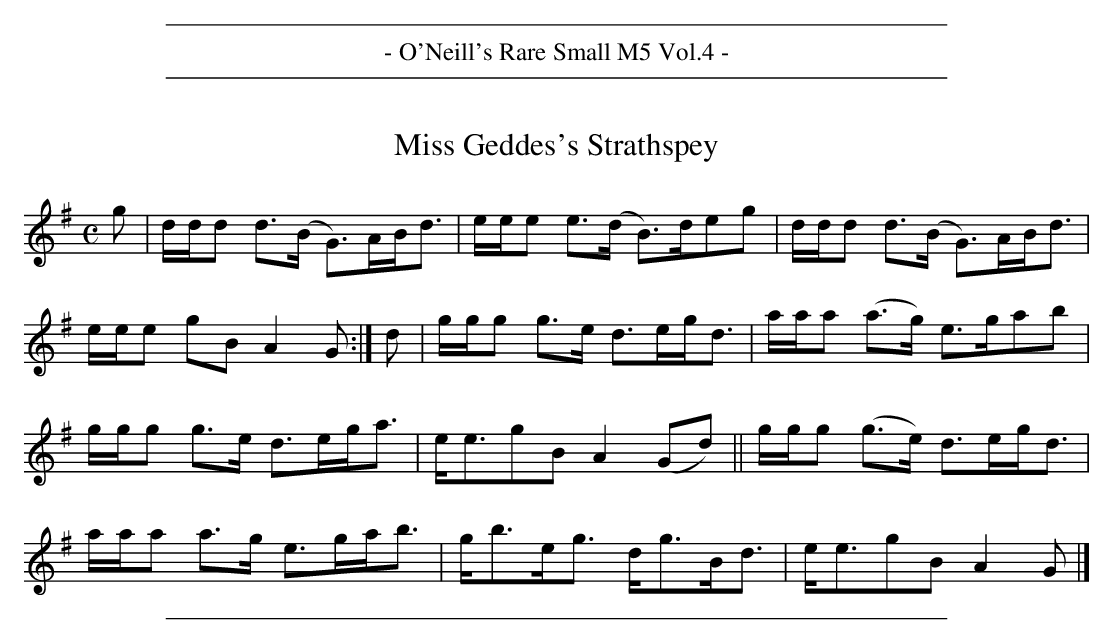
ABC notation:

X:1
T: Miss Geddes's Strathspey
M: C
L: 1/8
K: G
g |\
d/d/d d>(B G)>AB<d | e/e/e e>(d B)>deg |\
d/d/d d>(B G)>AB<d | e/e/e gB A2G :|\
d |\
g/g/g g>e d>eg<d | a/a/a (a>g) e>gab |
g/g/g g>e d>eg<a | e<egB A2(Gd) ||\
g/g/g (g>e) d>eg<d | a/a/a a>g e>ga<b |\
g<be<g d<gB<d | e<egB A2G |]
